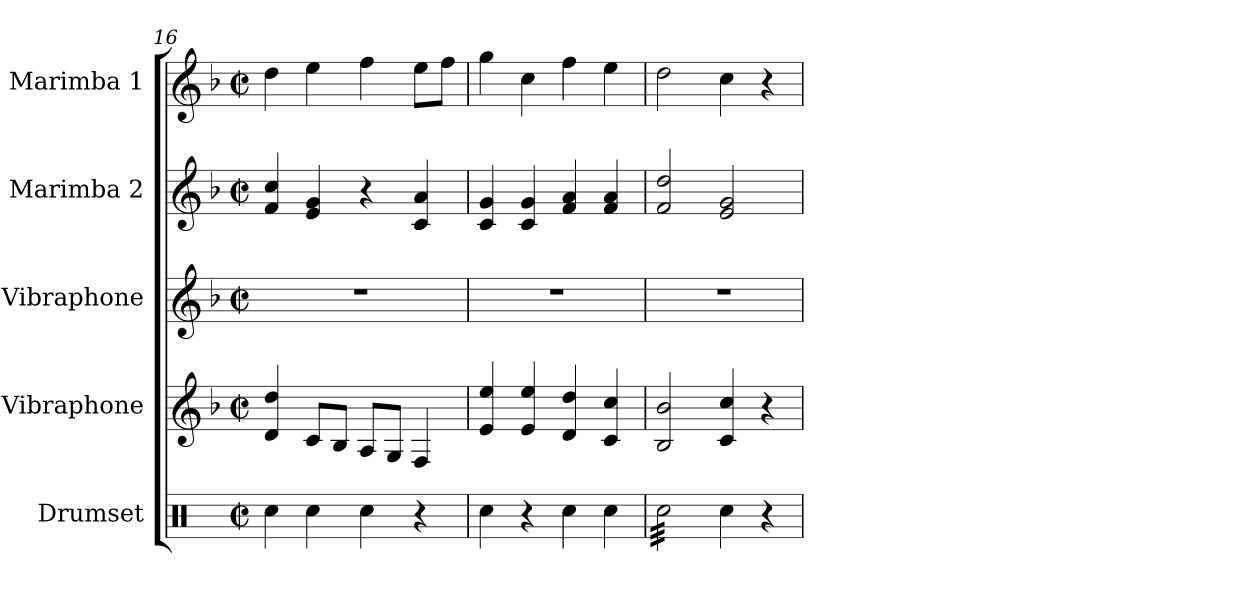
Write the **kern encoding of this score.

**kern	**kern	**kern	**kern	**kern
*part5	*part4	*part3	*part2	*part1
*staff5	*staff4	*staff3	*staff2	*staff1
*I"Drumset	*I"Vibraphone	*I"Vibraphone	*I"Marimba 2	*I"Marimba 1
*I'Drs.	*I'Vib.	*I'Vib.	*I'Mrm. 2	*I'Mrm. 1
*clefX	*clefG2	*clefG2	*clefG2	*clefG2
*k[]	*k[b-]	*k[b-]	*k[b-]	*k[b-]
*M2/2	*M2/2	*M2/2	*M2/2	*M2/2
*met(c|)	*met(c|)	*met(c|)	*met(c|)	*met(c|)
=16	=16	=16	=16	=16
4Rcc\	4d/ 4dd/	1r	4f/ 4cc/	4dd\
4Rcc\	8c/L	.	4e/ 4g/	4ee\
.	8B-/J	.	.	.
4Rcc\	8A/L	.	4r	4ff\
.	8G/J	.	.	.
4r	4F/	.	4c/ 4a/	8ee\L
.	.	.	.	8ff\J
=17	=17	=17	=17	=17
4Rcc\	4e/ 4ee/	1r	4c/ 4g/	4gg\
4r	4e/ 4ee/	.	4c/ 4g/	4cc\
4Rcc\	4d/ 4dd/	.	4f/ 4a/	4ff\
4Rcc\	4c/ 4cc/	.	4f/ 4a/	4ee\
=18	=18	=18	=18	=18
*tremolo	*	*	*	*
32Rcc\LLL	2B-/ 2b-/	1r	2f/ 2dd/	2dd\
32Rcc\	.	.	.	.
32Rcc\	.	.	.	.
32Rcc\	.	.	.	.
32Rcc\	.	.	.	.
32Rcc\	.	.	.	.
32Rcc\	.	.	.	.
32Rcc\	.	.	.	.
32Rcc\	.	.	.	.
32Rcc\	.	.	.	.
32Rcc\	.	.	.	.
32Rcc\	.	.	.	.
32Rcc\	.	.	.	.
32Rcc\	.	.	.	.
32Rcc\	.	.	.	.
32Rcc\JJJ	.	.	.	.
*Xtremolo	*	*	*	*
4Rcc\	4c/ 4cc/	.	2e/ 2g/	4cc\
4r	4r	.	.	4r
=	=	=	=	=
*-	*-	*-	*-	*-
